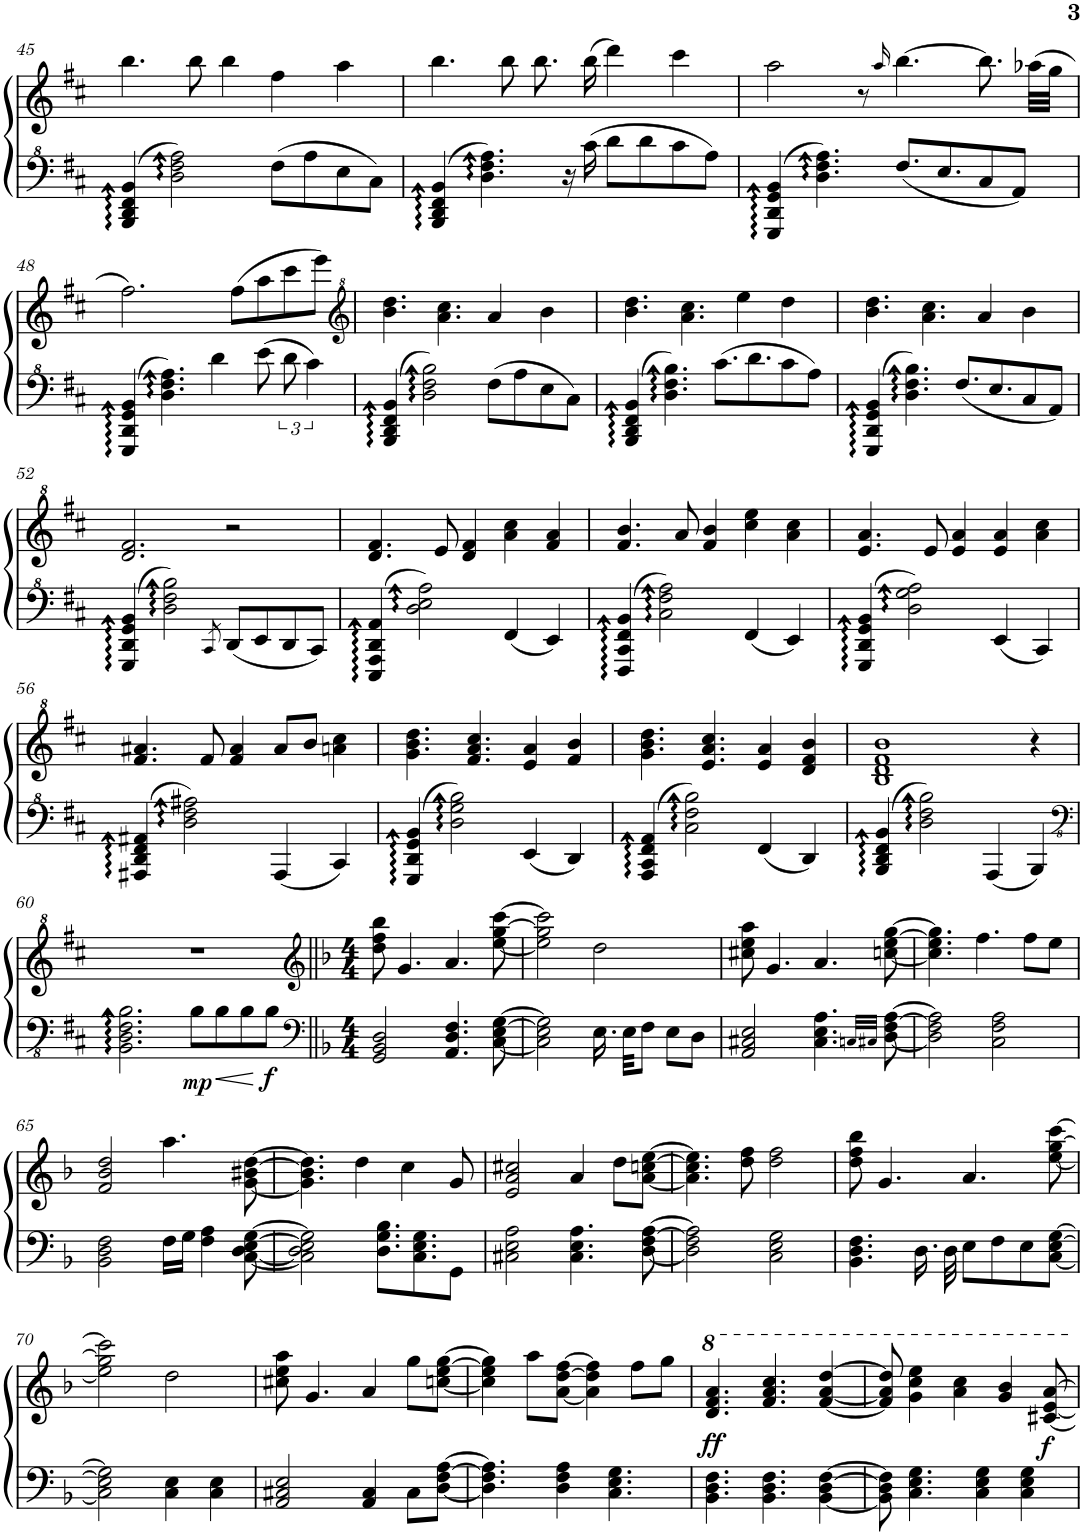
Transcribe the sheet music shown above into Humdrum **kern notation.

**kern	**dynam	**kern	**dynam
*part2	*part2	*part1	*part1
*staff2	*staff2	*staff1	*staff1
*I"Piano, Left Hand	*	*I"Piano, Right Hand	*
*I'Pno	*	*I'Pno	*
!!LO:PB:g=z
*clefF^4	*	*clefG2	*
*k[f#c#]	*	*k[f#c#]	*
*M5/4	*	*M5/4	*
=45	=45	=45	=45
(4BB/ 4D/ 4F#/ 4B/	.	4.bb\	.
2d\ 2f#\ 2a\)	.	.	.
.	.	8bb\	.
.	.	4bb\	.
(8f#\L	.	4ff#\	.
8a\	.	.	.
8e\	.	4aa\	.
8c#\J)	.	.	.
=46	=46	=46	=46
(4BB/ 4D/ 4F#/ 4B/	.	4.bb\	.
4.d\ 4.f#\ 4.a\)	.	.	.
.	.	8bb\	.
.	.	8.bb\	.
16r	.	.	.
(16cc#\	.	(16bb\	.
8dd\L	.	4ddd\)	.
8dd\	.	.	.
8cc#\	.	4ccc#\	.
8a\J)	.	.	.
=47	=47	=47	=47
(4GG/ 4D/ 4G/ 4B/	.	2aa\	.
4.d\ 4.f#\ 4.a\)	.	.	.
.	.	8r	.
.	.	16qaa/	.
(8.f#/L	.	[4.bb\	.
8.e/	.	.	.
8c#/	.	8.bb\]	.
8A/J)	.	.	.
.	.	(32aa-X\LLL	.
.	.	32gg\JJJ	.
!!LO:LB:g=z
=48	=48	=48	=48
(4GG/ 4D/ 4G/ 4B/	.	2.ff#\)	.
4.d\ 4.f#\ 4.a\)	.	.	.
4dd\	.	.	.
.	.	(8ff#\L	.
(8ee\	.	8aa\	.
12dd\	.	8ccc#\	.
6cc#\)	.	.	.
.	.	8eee\J)	.
=49	=49	=49	=49
*	*	*clefG^2	*
(4BB/ 4D/ 4F#/ 4B/	.	4.bb\ 4.ddd\	.
2d\ 2f#\ 2b\)	.	.	.
.	.	4.aa\ 4.ccc#\	.
(8f#\L	.	4aa/	.
8a\	.	.	.
8e\	.	4bb\	.
8c#\J)	.	.	.
=50	=50	=50	=50
(4BB/ 4D/ 4F#/ 4B/	.	4.bb\ 4.ddd\	.
4.d\ 4.f#\ 4.b\)	.	.	.
.	.	4.aa\ 4.ccc#\	.
(8.cc#\L	.	.	.
.	.	4eee\	.
8.dd\	.	.	.
8cc#\	.	4ddd\	.
8a\J)	.	.	.
=51	=51	=51	=51
(4GG/ 4D/ 4G/ 4B/	.	4.bb\ 4.ddd\	.
4.d\ 4.f#\ 4.b\)	.	.	.
.	.	4.aa\ 4.ccc#\	.
(8.f#/L	.	.	.
.	.	4aa/	.
8.e/	.	.	.
8c#/	.	4bb\	.
8A/J)	.	.	.
!!LO:LB:g=z
=52	=52	=52	=52
(4GG/ 4D/ 4G/ 4B/	.	2.dd/ 2.ff#/	.
2d\ 2f#\ 2b\)	.	.	.
8qC#/	.	.	.
(8D/L	.	2r	.
8E/	.	.	.
8D/	.	.	.
8C#/J)	.	.	.
=53	=53	=53	=53
(4EE/ 4AA/ 4D/ 4A/	.	4.dd/ 4.ff#/	.
2d\ 2e\ 2a\)	.	.	.
.	.	8ee/	.
.	.	4dd/ 4ff#/	.
(4F#/	.	4aa\ 4ccc#\	.
4E/)	.	4ff#/ 4aa/	.
=54	=54	=54	=54
(4FF#/ 4C#/ 4F#/ 4B/	.	4.ff#/ 4.bb/	.
2c#\ 2f#\ 2a\)	.	.	.
.	.	8aa/	.
.	.	4ff#/ 4bb/	.
(4F#/	.	4ccc#\ 4eee\	.
4E/)	.	4aa\ 4ccc#\	.
=55	=55	=55	=55
(4GG/ 4D/ 4G/ 4B/	.	4.ee/ 4.aa/	.
2d\ 2g\ 2a\)	.	.	.
.	.	8ee/	.
.	.	4ee/ 4aa/	.
(4E/	.	4ee/ 4aa/	.
4C#/)	.	4aa\ 4ccc#\	.
!!LO:LB:g=z
=56	=56	=56	=56
(4AA#X/ 4D/ 4F#/ 4A#X/	.	4.ff#/ 4.aa#X/	.
2d\ 2f#\ 2a#X\)	.	.	.
.	.	8ff#/	.
.	.	4ff#/ 4aa#/	.
(4AA#/	.	8aa#/L	.
.	.	8bb/J	.
4C#/)	.	4aan\ 4ccc#\	.
=57	=57	=57	=57
(4GG/ 4D/ 4G/ 4B/	.	4.gg\ 4.bb\ 4.ddd\	.
2d\ 2g\ 2b\)	.	.	.
.	.	4.ff#/ 4.aa/ 4.ccc#/	.
(4E/	.	4ee/ 4aa/	.
4D/)	.	4ff#/ 4bb/	.
=58	=58	=58	=58
(4AA/ 4C#/ 4F#/ 4A/	.	4.gg\ 4.bb\ 4.ddd\	.
2c#\ 2f#\ 2b\)	.	.	.
.	.	4.ee/ 4.aa/ 4.ccc#/	.
(4F#/	.	4ee/ 4aa/	.
4D/)	.	4dd/ 4ff#/ 4bb/	.
=59	=59	=59	=59
(4BB/ 4D/ 4F#/ 4B/	.	1b 1dd 1ff# 1bb	.
2d\ 2f#\ 2b\)	.	.	.
(4AA/	.	.	.
4BB/)	.	4r	.
!!LO:LB:g=z
=60	=60	=60	=60
*clefFv4	*	*	*
2.BBB\ 2.DD\ 2.FF#\ 2.BB\	.	4%5r	.
!	!LO:DY:b	!	!
8BB\L	mp	.	.
!	!LO:HP:b	!	!
8BB\	<	.	.
8BB\	.	.	.
!	!LO:DY:n=1:b	!	!
8BB\J	[ f	.	.
=61||	=61||	=61||	=61||
*clefF4	*	*clefG2	*
*k[b-]	*	*k[b-]	*
*M4/4	*	*M4/4	*
2GG/ 2BB-/ 2D/	.	8dd\ 8ff\ 8bb-\	.
.	.	4.g/	.
4.AA/ 4.D/ 4.F/	.	4.a/	.
[8C\ [8E\ [8G\	.	[8ee\ [8gg\ [8ccc\	.
=62	=62	=62	=62
2C\] 2E\] 2G\]	.	2ee\] 2gg\] 2ccc\]	.
16.E\	.	2dd\	.
32E\KKL	.	.	.
8F\J	.	.	.
8E\L	.	.	.
8D\J	.	.	.
=63	=63	=63	=63
2AA/ 2C#X/ 2E/	.	8cc#X\ 8ee\ 8aa\	.
.	.	4.g/	.
4.C#\ 4.E\ 4.A\	.	4.a/	.
32qCn/LLL	.	.	.
32qC#X/JJJ	.	.	.
[8D\ [8F\ [8A\	.	[8ccn\ [8ee\ [8gg\	.
=64	=64	=64	=64
2D\] 2F\] 2A\]	.	4.cc\] 4.ee\] 4.gg\]	.
.	.	4.ff\	.
2C\ 2F\ 2A\	.	.	.
.	.	8ff\L	.
.	.	8ee\J	.
!!LO:LB:g=z
=65	=65	=65	=65
2BB-\ 2D\ 2F\	.	2f/ 2b-/ 2dd/	.
16F\LL	.	4.aa\	.
16G\JJ	.	.	.
4F\ 4A\	.	.	.
[8C\ [8D\ [8E\ [8G\	.	[8g\ [8b#X\ [8dd\	.
=66	=66	=66	=66
2C\] 2D\] 2E\] 2G\]	.	4.g\] 4.b#\] 4.dd\]	.
.	.	4dd\	.
8.D\ 8.G\ 8.B-\L	.	.	.
.	.	4cc\	.
8.C\ 8.E\ 8.G\	.	.	.
8GG\J	.	8g/	.
=67	=67	=67	=67
2C#X\ 2E\ 2A\	.	2e/ 2a/ 2cc#X/	.
4.C#\ 4.E\ 4.A\	.	4a/	.
.	.	8dd\L	.
[8D\ [8F\ [8A\	.	[8a\ [8ccn\ [8ee\J	.
=68	=68	=68	=68
2D\] 2F\] 2A\]	.	4.a\] 4.cc\] 4.ee\]	.
.	.	8dd\ 8ff\	.
2C\ 2E\ 2G\	.	2dd\ 2ff\	.
=69	=69	=69	=69
4.BB-\ 4.D\ 4.F\	.	8dd\ 8ff\ 8bb-\	.
.	.	4.g/	.
16.D\	.	.	.
32D\	.	.	.
8E\L	.	4.a/	.
8F\	.	.	.
8E\	.	.	.
[8C\ [8E\ [8G\J	.	[8ee\ [8gg\ [8ccc\	.
!!LO:LB:g=z
=70	=70	=70	=70
2C\] 2E\] 2G\]	.	2ee\] 2gg\] 2ccc\]	.
4C\ 4E\	.	2dd\	.
4C\ 4E\	.	.	.
=71	=71	=71	=71
2AA/ 2C#X/ 2E/	.	8cc#X\ 8ee\ 8aa\	.
.	.	4.g/	.
4AA/ 4C#/	.	4a/	.
8C#\L	.	8gg\L	.
[8D\ [8F\ [8A\J	.	[8ccn\ [8ee\ [8gg\J	.
=72	=72	=72	=72
4.D\] 4.F\] 4.A\]	.	4cc\] 4ee\] 4gg\]	.
.	.	8aa\L	.
4D\ 4F\ 4A\	.	[8a\ [8dd\ [8ff\J	.
.	.	4a\] 4dd\] 4ff\]	.
4.C\ 4.E\ 4.G\	.	.	.
.	.	8ff\L	.
.	.	8gg\J	.
=73	=73	=73	=73
!	!	!	!LO:DY:b
4.BB-\ 4.D\ 4.F\	.	4.dd/ 4.ff/ 4.aa/	ff
4.BB-\ 4.D\ 4.F\	.	4.ff/ 4.aa/ 4.ccc/	.
[4BB-\ [4D\ [4F\	.	[4ff/ [4aa/ [4ddd/	.
=74	=74	=74	=74
8BB-\] 8D\] 8F\]	.	8ff/] 8aa/] 8ddd/]	.
4.C\ 4.E\ 4.G\	.	4gg\ 4ccc\ 4eee\	.
.	.	4aa\ 4ccc\	.
4C\ 4E\ 4G\	.	.	.
.	.	4gg/ 4bb-/	.
4C\ 4E\ 4G\	.	.	.
!	!	!	!LO:DY:b
.	.	[8cc#X/ [8ee/ [8aa/	f
=	=	=	=
*-	*-	*-	*-
